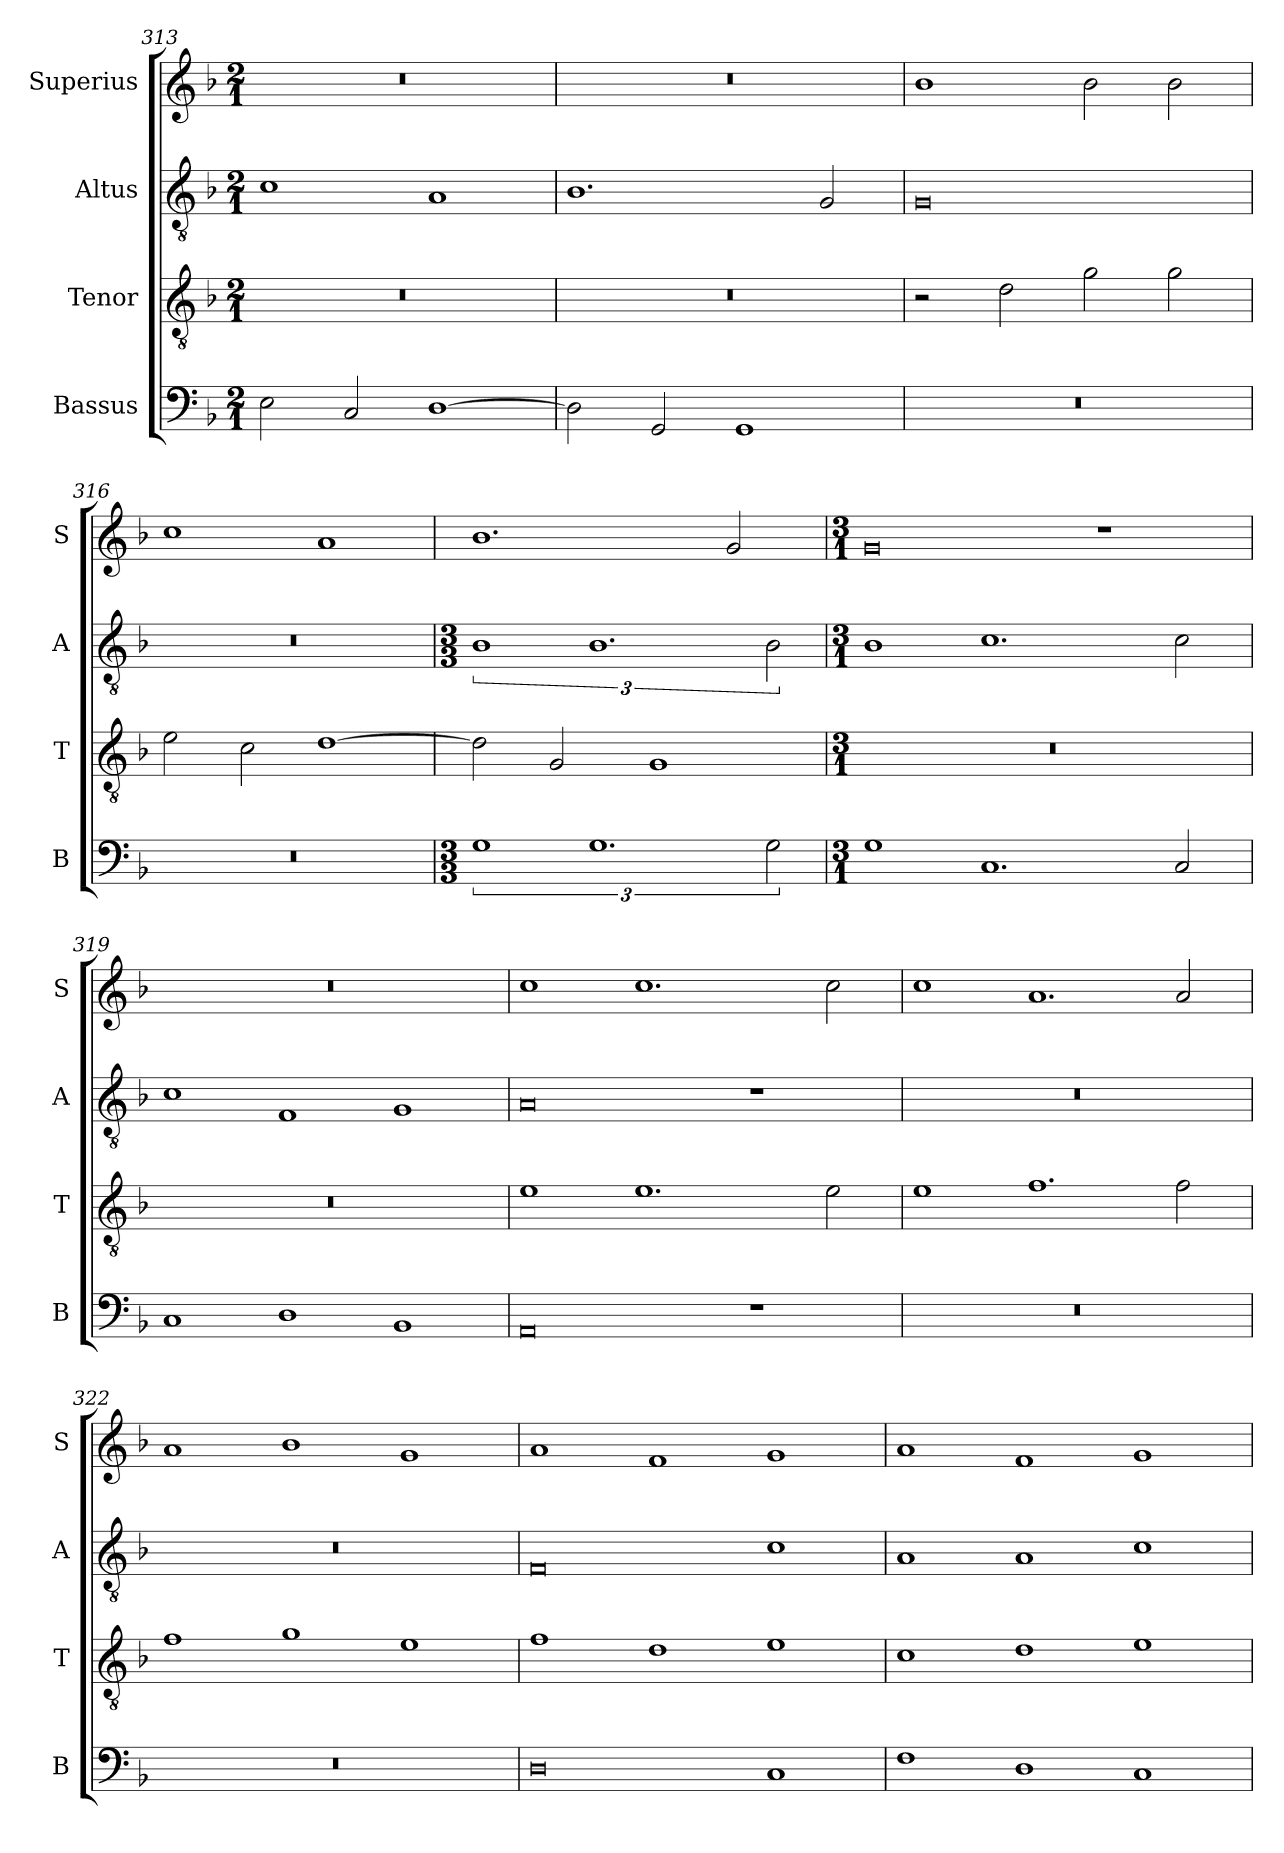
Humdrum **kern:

**kern	**kern	**kern	**kern
*part4	*part3	*part2	*part1
*staff4	*staff3	*staff2	*staff1
*I"Bassus	*I"Tenor	*I"Altus	*I"Superius
*I'B	*I'T	*I'A	*I'S
*clefF4	*clefGv2	*clefGv2	*clefG2
*k[b-]	*k[b-]	*k[b-]	*k[b-]
*M2/1	*M2/1	*M2/1	*M2/1
=313	=313	=313	=313
2E\	0r	1c	0r
2C/	.	.	.
[1D	.	1A	.
=314	=314	=314	=314
2D\]	0r	1.B-	0r
2GG/	.	.	.
1GG	.	.	.
.	.	2G/	.
=315	=315	=315	=315
0r	2r	0G	1b-
.	2d\	.	.
.	2g\	.	2b-\
.	2g\	.	2b-\
=316	=316	=316	=316
0r	2e\	0r	1cc
.	2c\	.	.
.	[1d	.	1a
=317	=317	=317	=317
*M3/3	*	*M3/3	*
3%2G	2d\]	3%2B-	1.b-
.	2G/	.	.
3%2.G	.	3%2.B-	.
.	1G	.	.
.	.	.	2g/
3G\	.	3B-\	.
=318	=318	=318	=318
*M3/1	*M3/1	*M3/1	*M3/1
1G	0.r	1B-	0g
1.C	.	1.c	.
.	.	.	1r
2C/	.	2c\	.
=319	=319	=319	=319
1C	0.r	1c	0.r
1D	.	1F	.
1BB-	.	1G	.
=320	=320	=320	=320
0AA	1e	0A	1cc
.	1.e	.	1.cc
1r	.	1r	.
.	2e\	.	2cc\
=321	=321	=321	=321
0.r	1e	0.r	1cc
.	1.f	.	1.a
.	2f\	.	2a/
=322	=322	=322	=322
0.r	1f	0.r	1a
.	1g	.	1b-
.	1e	.	1g
=323	=323	=323	=323
0D	1f	0F	1a
.	1d	.	1f
1C	1e	1c	1g
=324	=324	=324	=324
1F	1c	1A	1a
1D	1d	1A	1f
1C	1e	1c	1g
=	=	=	=
*-	*-	*-	*-
